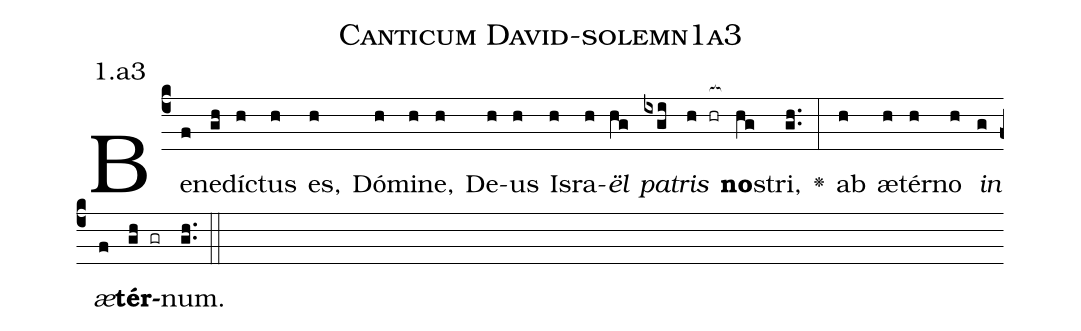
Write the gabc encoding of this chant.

name: Canticum David-solemn1a3;
annotation: 1.a3;
%%
(c4)Be(f)ne(gh)dí(h)ctus(h) es,(h) Dó(h)mi(h)ne,(h) De(h)us(h) Is(h)ra(h)<i>ël</i>(hg) <i>pa</i>(ixgi)<i>tris</i>(h hr[ocb:1{]) <b>no</b>(hg[ocb:0}])stri,(gh..) <v>\greheightstar</v>(:) ab(h) æ(h)tér(h)no(h) <i>in</i>(g) <i>æ</i>(f)<b>tér</b>(gh gr)num.(gh..) (::)


%E(h) u(h) o(g) u(f) a(gh) e.(gh..) (::)
